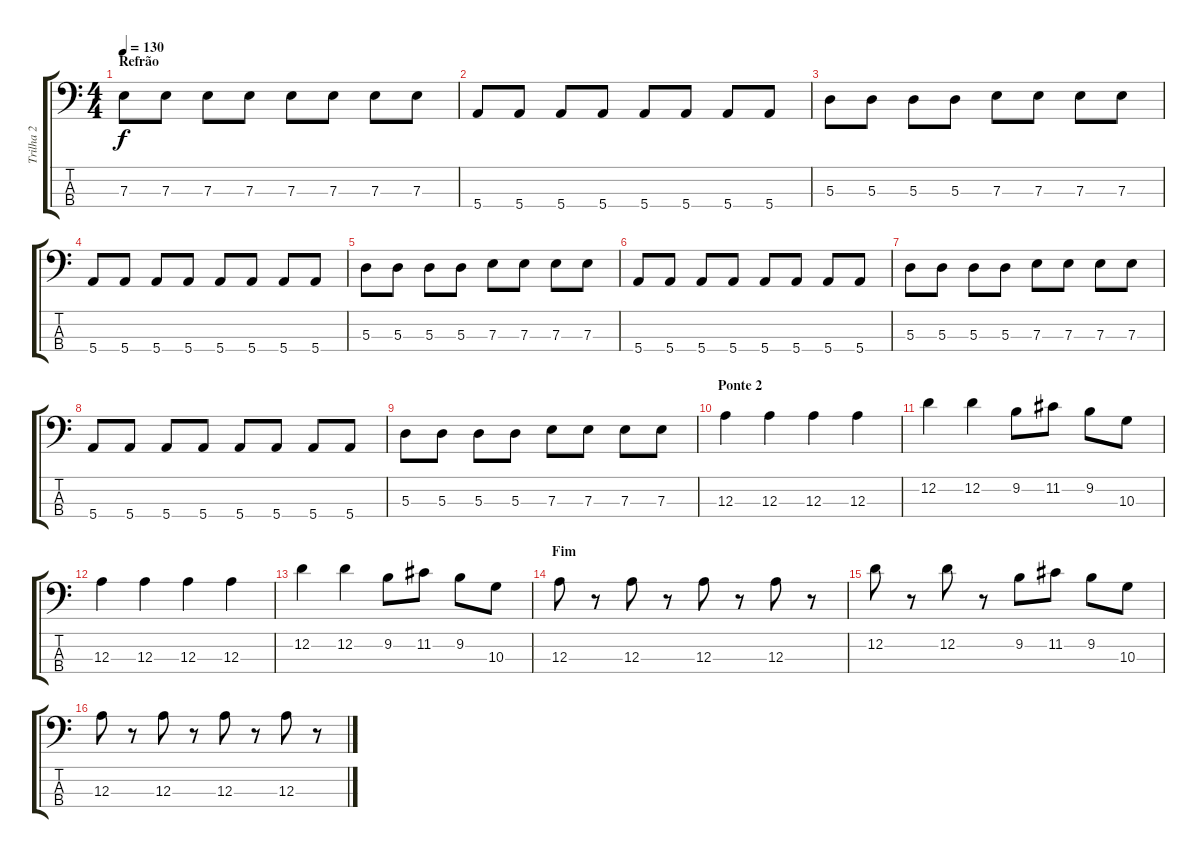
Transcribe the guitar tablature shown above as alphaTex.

\track ("Trilha 2" "Trilha 2") {instrument electricbasspick}
\staff {score tabs}
\tuning (G2 D2 A1 E1) {hide}
\ts (4 4)
\section ("" "Refrão")
\tempo 130
\clef f4
\ks c
7.3.8{dy f} 7.3.8 7.3.8 7.3.8 7.3.8 7.3.8 7.3.8 7.3.8 |
5.4.8 5.4.8 5.4.8 5.4.8 5.4.8 5.4.8 5.4.8 5.4.8 |
5.3.8 5.3.8 5.3.8 5.3.8 7.3.8 7.3.8 7.3.8 7.3.8 |
5.4.8 5.4.8 5.4.8 5.4.8 5.4.8 5.4.8 5.4.8 5.4.8 |
5.3.8 5.3.8 5.3.8 5.3.8 7.3.8 7.3.8 7.3.8 7.3.8 |
5.4.8 5.4.8 5.4.8 5.4.8 5.4.8 5.4.8 5.4.8 5.4.8 |
5.3.8 5.3.8 5.3.8 5.3.8 7.3.8 7.3.8 7.3.8 7.3.8 |
5.4.8 5.4.8 5.4.8 5.4.8 5.4.8 5.4.8 5.4.8 5.4.8 |
5.3.8 5.3.8 5.3.8 5.3.8 7.3.8 7.3.8 7.3.8 7.3.8 |
\section ("" "Ponte 2")
12.3.4 12.3.4 12.3.4 12.3.4 |
12.2.4 12.2.4 9.2.8 11.2.8 9.2.8 10.3.8 |
12.3.4 12.3.4 12.3.4 12.3.4 |
12.2.4 12.2.4 9.2.8 11.2.8 9.2.8 10.3.8 |
\section ("" "Fim")
12.3.8 r.8 12.3.8 r.8 12.3.8 r.8 12.3.8 r.8 |
12.2.8 r.8 12.2.8 r.8 9.2.8 11.2.8 9.2.8 10.3.8 |
12.3.8 r.8 12.3.8 r.8 12.3.8 r.8 12.3.8 r.8
